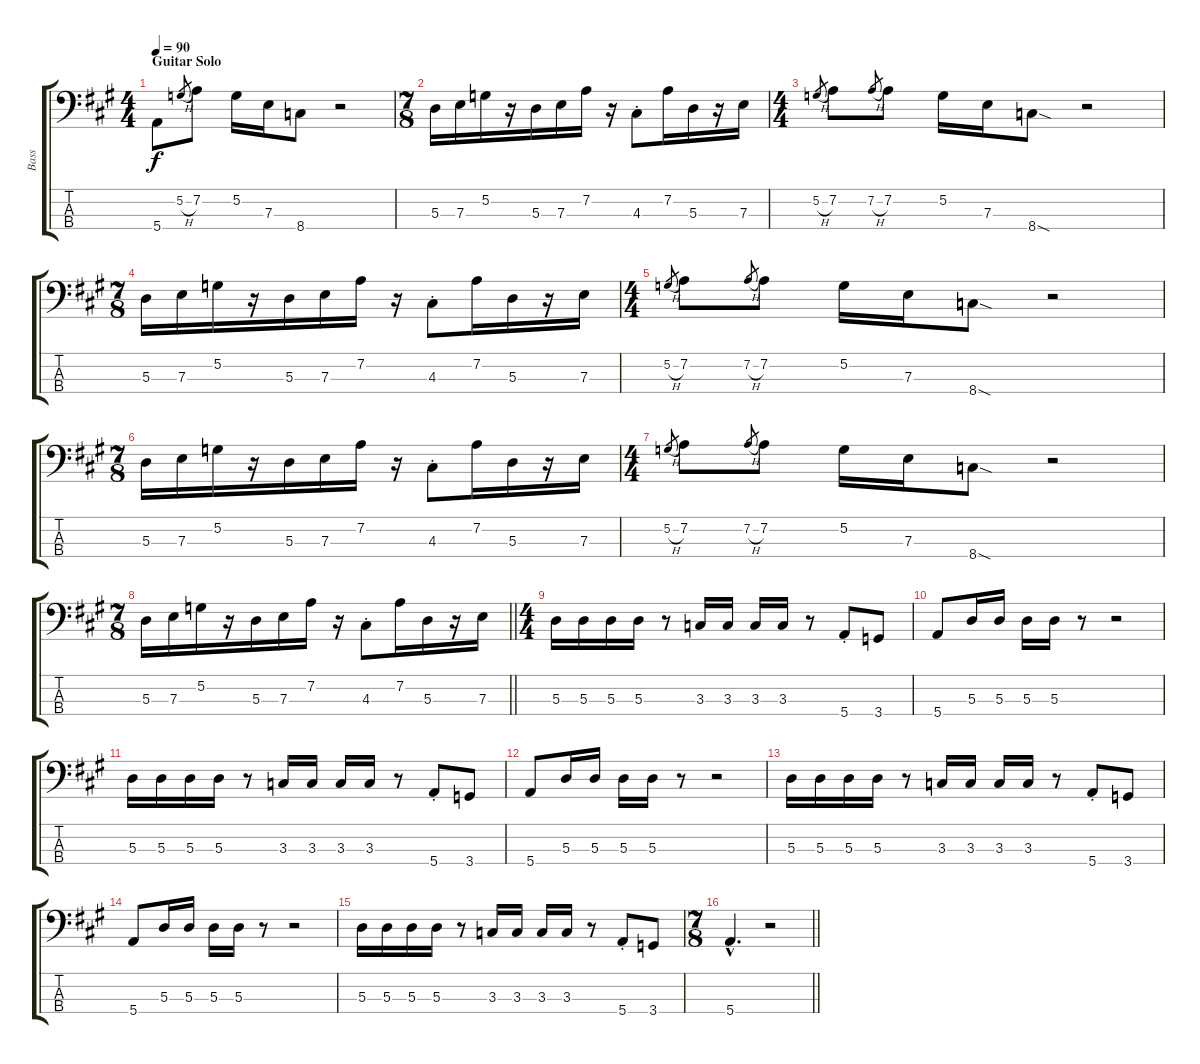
\track ("Bass" "Bass") {instrument electricbassfinger}
\staff {score tabs}
\tuning (G2 D2 A1 E1) {hide}
\ts (4 4)
\section ("" "Guitar Solo")
\tempo 90
\clef f4
\ks a
5.4.8{dy f} 5.2{h}.8{gr} 7.2.8 5.2.16 7.3.16 8.4.8 r.2 |
\ts (7 8)
5.3.16 7.3.16 5.2.16 r.16 5.3.16 7.3.16 7.2.16 r.16 4.3{st}.8 7.2.16 5.3.16 r.16 7.3.16 |
\ts (4 4)
5.2{h}.8{gr} 7.2.8 7.2{h}.8{gr} 7.2.8 5.2.16 7.3.16 8.4{sod}.8 r.2 |
\ts (7 8)
5.3.16 7.3.16 5.2.16 r.16 5.3.16 7.3.16 7.2.16 r.16 4.3{st}.8 7.2.16 5.3.16 r.16 7.3.16 |
\ts (4 4)
5.2{h}.8{gr} 7.2.8 7.2{h}.8{gr} 7.2.8 5.2.16 7.3.16 8.4{sod}.8 r.2 |
\ts (7 8)
5.3.16 7.3.16 5.2.16 r.16 5.3.16 7.3.16 7.2.16 r.16 4.3{st}.8 7.2.16 5.3.16 r.16 7.3.16 |
\ts (4 4)
5.2{h}.8{gr} 7.2.8 7.2{h}.8{gr} 7.2.8 5.2.16 7.3.16 8.4{sod}.8 r.2 |
\ts (7 8)
\barLineRight lightlight
5.3.16 7.3.16 5.2.16 r.16 5.3.16 7.3.16 7.2.16 r.16 4.3{st}.8 7.2.16 5.3.16 r.16 7.3.16 |
\ts (4 4)
5.3.16 5.3.16 5.3.16 5.3.16 r.8 3.3.16 3.3.16 3.3.16 3.3.16 r.8 5.4{st}.8 3.4.8 |
5.4.8 5.3.16 5.3.16 5.3.16 5.3.16 r.8 r.2 |
5.3.16 5.3.16 5.3.16 5.3.16 r.8 3.3.16 3.3.16 3.3.16 3.3.16 r.8 5.4{st}.8 3.4.8 |
5.4.8 5.3.16 5.3.16 5.3.16 5.3.16 r.8 r.2 |
5.3.16 5.3.16 5.3.16 5.3.16 r.8 3.3.16 3.3.16 3.3.16 3.3.16 r.8 5.4{st}.8 3.4.8 |
5.4.8 5.3.16 5.3.16 5.3.16 5.3.16 r.8 r.2 |
5.3.16 5.3.16 5.3.16 5.3.16 r.8 3.3.16 3.3.16 3.3.16 3.3.16 r.8 5.4{st}.8 3.4.8 |
\ts (7 8)
\barLineRight lightlight
5.4{hac}.4{d} r.2
